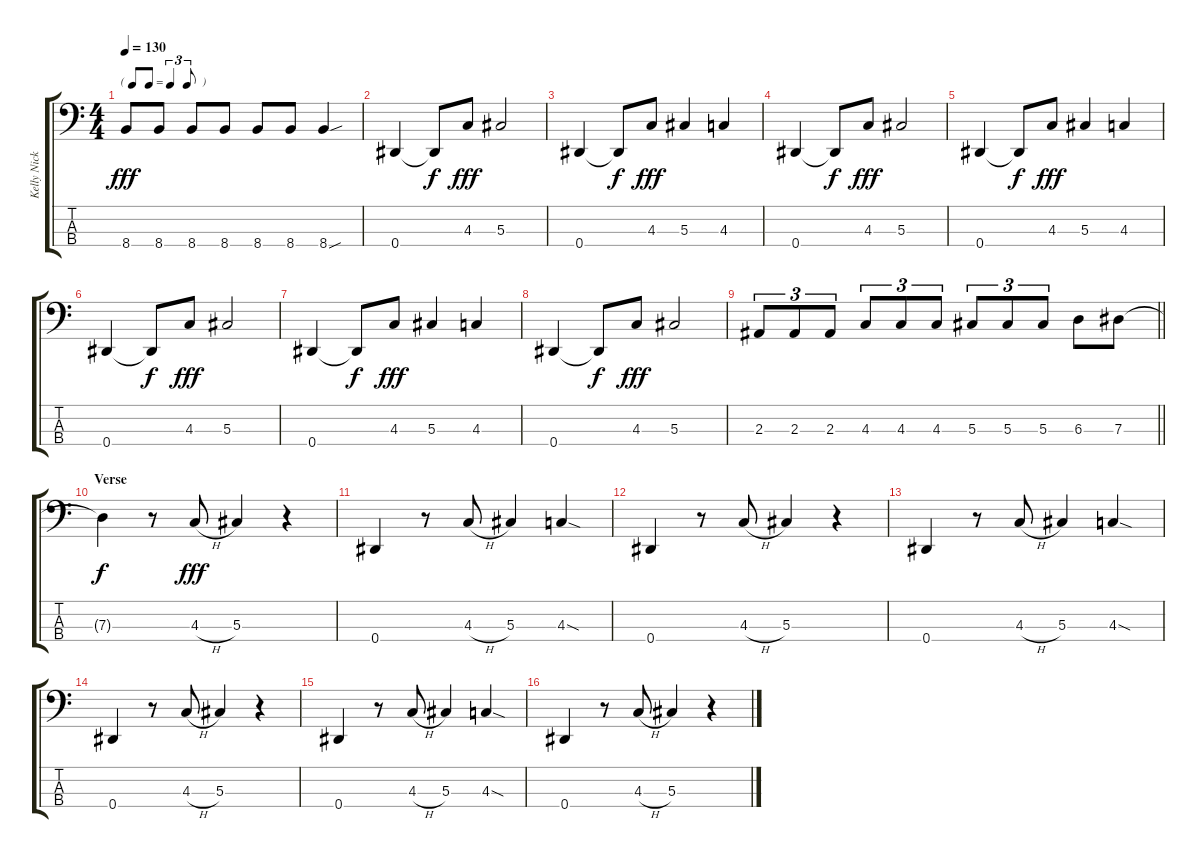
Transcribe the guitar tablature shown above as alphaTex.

\track ("Kelly Nickels - Bass" "Kelly Nick") {instrument electricbasspick}
\staff {score tabs}
\tuning (Gb2 Db2 Ab1 Eb1) {hide}
\ts (4 4)
\tf triplet8th
\tempo 130
\clef f4
\ks c
8.4.8{dy fff} 8.4.8 8.4.8 8.4.8 8.4.8 8.4.8 8.4{sou}.4 |
0.4.4 0.4{t}.8{dy f} 4.3.8{dy fff} 5.3.2 |
0.4.4 0.4{t}.8{dy f} 4.3.8{dy fff} 5.3.4 4.3.4 |
0.4.4 0.4{t}.8{dy f} 4.3.8{dy fff} 5.3.2 |
0.4.4 0.4{t}.8{dy f} 4.3.8{dy fff} 5.3.4 4.3.4 |
0.4.4 0.4{t}.8{dy f} 4.3.8{dy fff} 5.3.2 |
0.4.4 0.4{t}.8{dy f} 4.3.8{dy fff} 5.3.4 4.3.4 |
0.4.4 0.4{t}.8{dy f} 4.3.8{dy fff} 5.3.2 |
\barLineRight lightlight
2.3.8{tu (3 2)} 2.3.8{tu (3 2)} 2.3.8{tu (3 2)} 4.3.8{tu (3 2)} 4.3.8{tu (3 2)} 4.3.8{tu (3 2)} 5.3.8{tu (3 2)} 5.3.8{tu (3 2)} 5.3.8{tu (3 2)} 6.3.8 7.3.8 |
\section ("" "Verse")
7.3{t}.4{dy f} r.8 4.3{h}.8{dy fff} 5.3.4 r.4 |
0.4.4 r.8 4.3{h}.8 5.3.4 4.3{sod}.4 |
0.4.4 r.8 4.3{h}.8 5.3.4 r.4 |
0.4.4 r.8 4.3{h}.8 5.3.4 4.3{sod}.4 |
0.4.4 r.8 4.3{h}.8 5.3.4 r.4 |
0.4.4 r.8 4.3{h}.8 5.3.4 4.3{sod}.4 |
0.4.4 r.8 4.3{h}.8 5.3.4 r.4
